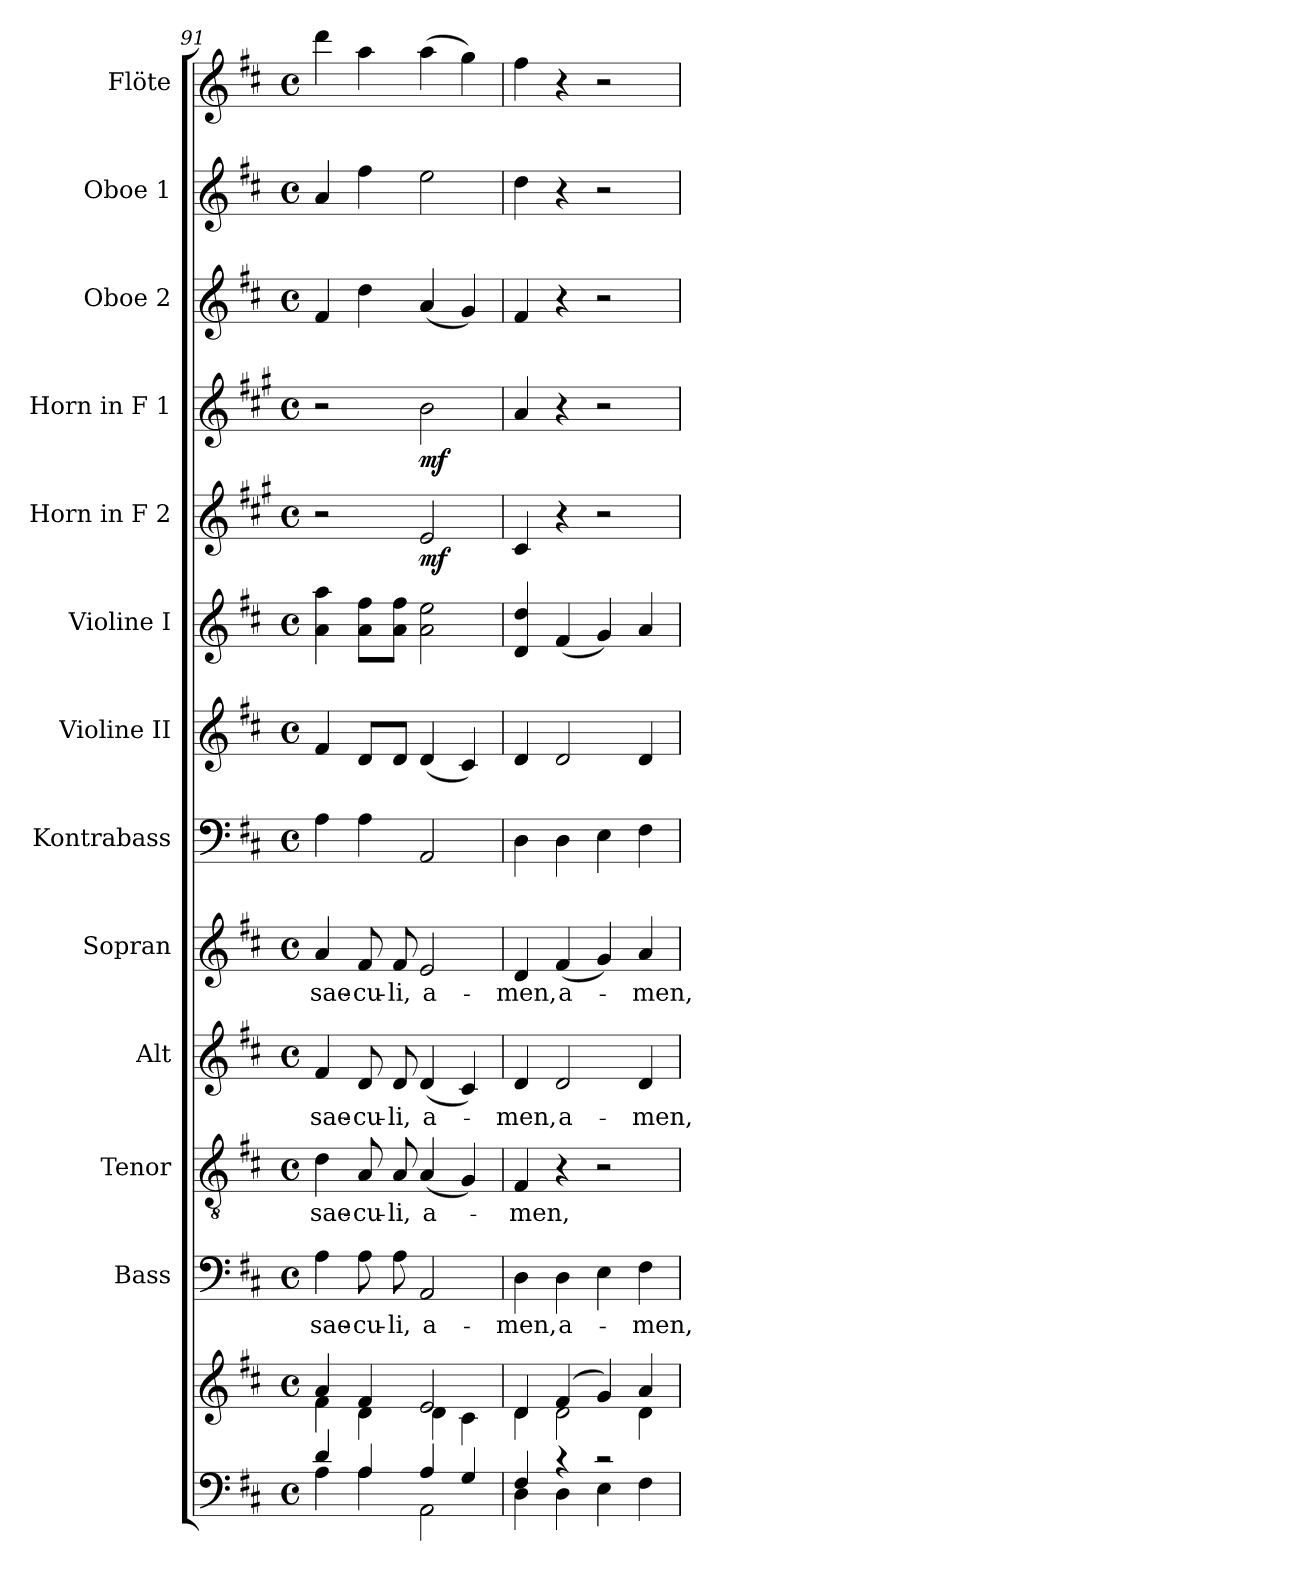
**kern	**kern	**kern	**text	**kern	**text	**kern	**text	**kern	**text	**kern	**kern	**kern	**kern	**dynam	**kern	**dynam	**kern	**kern	**kern
*part13	*part13	*part12	*part12	*part11	*part11	*part10	*part10	*part9	*part9	*part8	*part7	*part6	*part5	*part5	*part4	*part4	*part3	*part2	*part1
*staff14	*staff13	*staff12	*staff12	*staff11	*staff11	*staff10	*staff10	*staff9	*staff9	*staff8	*staff7	*staff6	*staff5	*staff5	*staff4	*staff4	*staff3	*staff2	*staff1
*	*	*I"Bass	*	*I"Tenor	*	*I"Alt	*	*I"Sopran	*	*I"Kontrabass	*I"Violine II	*I"Violine I	*I"Horn in F 2	*	*I"Horn in F 1	*	*I"Oboe 2	*I"Oboe 1	*I"Flöte
*	*	*I'B.	*	*I'T.	*	*I'A.	*	*I'S.	*	*I'Kb.	*I'Vl. II	*I'Vl. I	*	*	*	*	*I'Ob. 2	*I'Ob. 1	*I'Fl.
*clefF4	*clefG2	*clefF4	*	*clefGv2	*	*clefG2	*	*clefG2	*	*clefF4	*clefG2	*clefG2	*clefG2	*	*clefG2	*	*clefG2	*clefG2	*clefG2
*	*	*	*	*	*	*	*	*	*	*ITrd7c12	*	*	*ITrd4c7	*	*ITrd4c7	*	*	*	*
*k[f#c#]	*k[f#c#]	*k[f#c#]	*	*k[f#c#]	*	*k[f#c#]	*	*k[f#c#]	*	*k[f#c#]	*k[f#c#]	*k[f#c#]	*k[f#c#]	*	*k[f#c#]	*	*k[f#c#]	*k[f#c#]	*k[f#c#]
*D:	*D:	*D:	*	*D:	*	*D:	*	*D:	*	*D:	*D:	*D:	*D:	*	*D:	*	*D:	*D:	*D:
*M4/4	*M4/4	*M4/4	*	*M4/4	*	*M4/4	*	*M4/4	*	*M4/4	*M4/4	*M4/4	*M4/4	*	*M4/4	*	*M4/4	*M4/4	*M4/4
*met(c)	*met(c)	*met(c)	*	*met(c)	*	*met(c)	*	*met(c)	*	*met(c)	*met(c)	*met(c)	*met(c)	*	*met(c)	*	*met(c)	*met(c)	*met(c)
=91	=91	=91	=91	=91	=91	=91	=91	=91	=91	=91	=91	=91	=91	=91	=91	=91	=91	=91	=91
*^	*^	*	*	*	*	*	*	*	*	*	*	*	*	*	*	*	*	*	*
!	!	!	!	!	!LO:LY:b	!	!LO:LY:b	!	!LO:LY:b	!	!LO:LY:b	!	!	!	!	!	!	!	!	!	!
4d/	4A\	4a/	4f#\	4A\	sae-	4d\	sae-	4f#/	sae-	4a/	sae-	4AA\	4f#/	4a\ 4aa\	2r	.	2r	.	4f#/	4a/	4ddd\
!	!	!	!	!	!LO:LY:b	!	!LO:LY:b	!	!LO:LY:b	!	!LO:LY:b	!	!	!	!	!	!	!	!	!	!
4A/	4A\	4f#/	4d\	8A\	-cu-	8A/	-cu-	8d/	-cu-	8f#/	-cu-	4AA\	8d/L	8a\ 8ff#\L	.	.	.	.	4dd\	4ff#\	4aa\
!	!	!	!	!	!LO:LY:b	!	!LO:LY:b	!	!LO:LY:b	!	!LO:LY:b	!	!	!	!	!	!	!	!	!	!
.	.	.	.	8A\	-li,	8A/	-li,	8d/	-li,	8f#/	-li,	.	8d/J	8a\ 8ff#\J	.	.	.	.	.	.	.
!	!	!	!	!	!LO:LY:b	!	!LO:LY:b	!	!LO:LY:b	!	!LO:LY:b	!	!	!	!	!LO:DY:b	!	!LO:DY:b	!	!	!
4A/	2AA\	2e/	4d\	2AA/	a-	(<4A/	a-	(<4d/	a-	2e/	a-	2AAA/	(<4d/	2a\ 2ee\	2A/	mf	2e\	mf	(<4a/	2ee\	(>4aa\
4G/	.	.	4c#\	.	.	4G/)	.	4c#/)	.	.	.	.	4c#/)	.	.	.	.	.	4g/)	.	4gg\)
=92	=92	=92	=92	=92	=92	=92	=92	=92	=92	=92	=92	=92	=92	=92	=92	=92	=92	=92	=92	=92	=92
!	!	!	!	!	!LO:LY:b	!	!LO:LY:b	!	!LO:LY:b	!	!LO:LY:b	!	!	!	!	!	!	!	!	!	!
4F#/	4D\	4d/	4d\	4D\	-men,	4F#/	-men,	4d/	-men,	4d/	-men,	4DD\	4d/	4d/ 4dd/	4F#/	.	4d/	.	4f#/	4dd\	4ff#\
!	!	!	!	!	!LO:LY:b	!	!	!	!LO:LY:b	!	!LO:LY:b	!	!	!	!	!	!	!	!	!	!
4rc	4D\	(4f#/	2d\	4D\	a-	4r	.	2d/	a-	(<4f#/	a-	4DD\	2d/	(<4f#/	4r	.	4r	.	4r	4r	4r
2rc	4E\	4g/)	.	4E\	.	2r	.	.	.	4g/)	.	4EE\	.	4g/)	2r	.	2r	.	2r	2r	2r
!	!	!	!	!	!LO:LY:b	!	!	!	!LO:LY:b	!	!LO:LY:b	!	!	!	!	!	!	!	!	!	!
.	4F#\	4a/	4d\	4F#\	-men,	.	.	4d/	-men,	4a/	-men,	4FF#\	4d/	4a/	.	.	.	.	.	.	.
*v	*v	*	*	*	*	*	*	*	*	*	*	*	*	*	*	*	*	*	*	*	*
*	*v	*v	*	*	*	*	*	*	*	*	*	*	*	*	*	*	*	*	*	*
=	=	=	=	=	=	=	=	=	=	=	=	=	=	=	=	=	=	=	=
*-	*-	*-	*-	*-	*-	*-	*-	*-	*-	*-	*-	*-	*-	*-	*-	*-	*-	*-	*-
